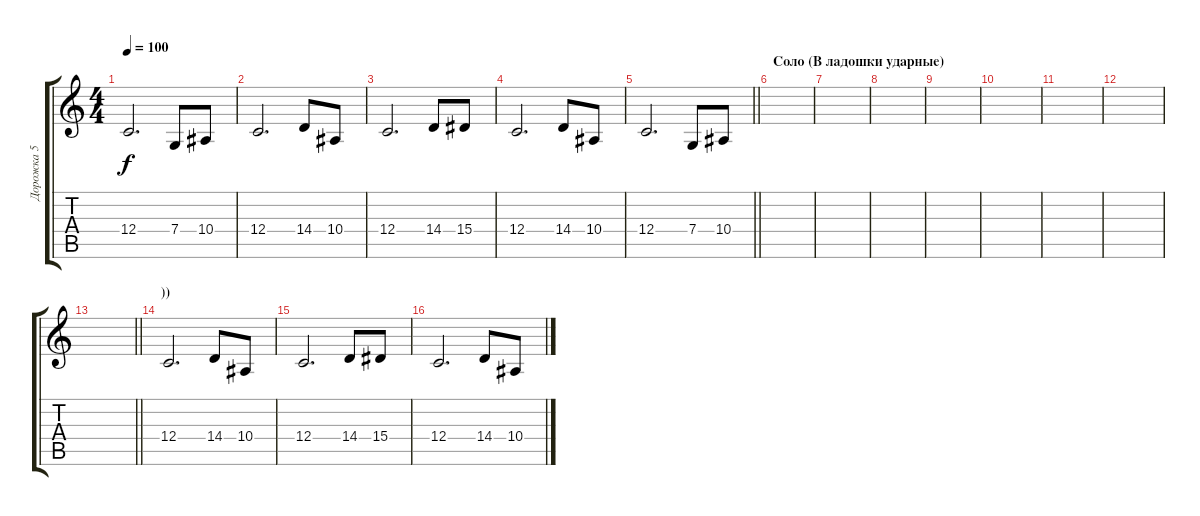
\track ("Дорожка 5" "Дорожка 5") {instrument violin}
\staff {score tabs}
\tuning (D4 A3 F3 C3 G2 C2) {hide}
\ts (4 4)
\tempo 100
\clef g2
\ks c
12.4.2{d dy f} 7.4.8 10.4.8 |
12.4.2{d} 14.4.8 10.4.8 |
12.4.2{d} 14.4.8 15.4.8 |
12.4.2{d} 14.4.8 10.4.8 |
\barLineRight lightlight
12.4.2{d} 7.4.8 10.4.8 |
\section ("" "Соло (В ладошки ударные)")
|
|
|
|
|
|
|
\barLineRight lightlight
|
\section ("" "))")
12.4.2{d} 14.4.8 10.4.8 |
12.4.2{d} 14.4.8 15.4.8 |
12.4.2{d} 14.4.8 10.4.8
